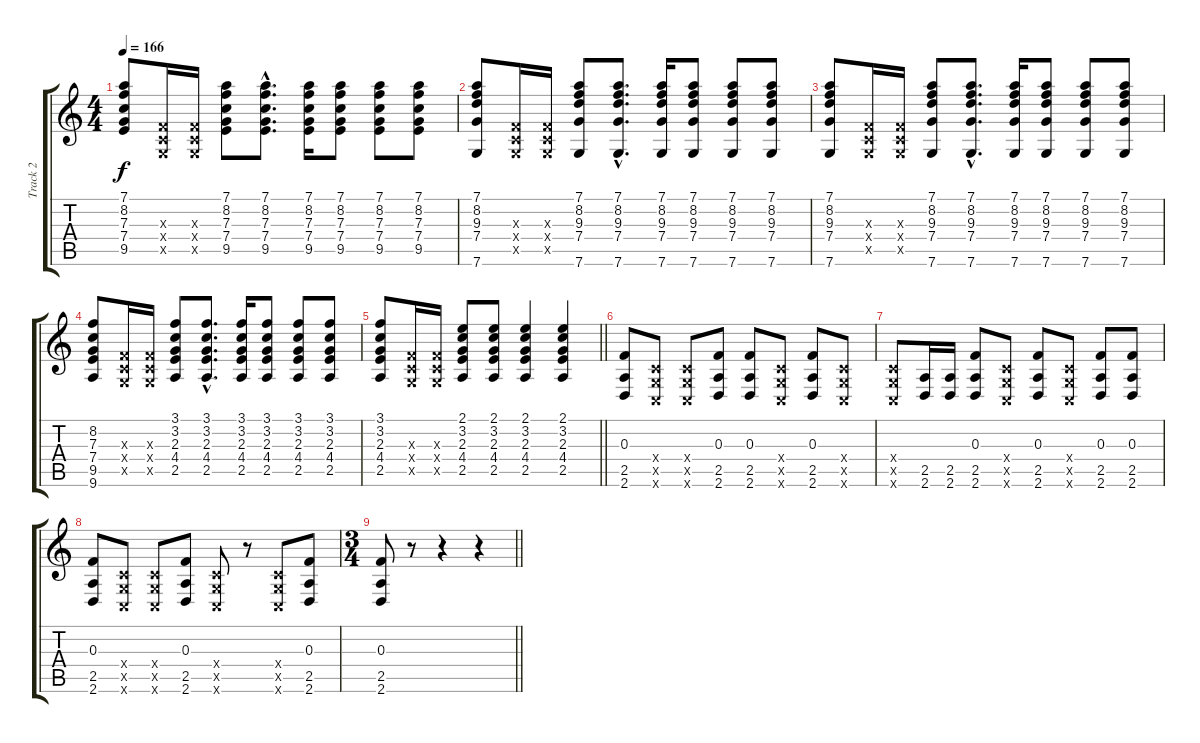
\track ("Track 2" "Track 2") {instrument electricguitarjazz}
\staff {score tabs}
\tuning (D4 A3 F3 C3 G2 C2) {hide}
\ts (4 4)
\tempo 166
\clef g2
\ks c
(7.1 8.2 7.3 7.4 9.5).8{dy f} (0.3{x} 0.4{x} 0.5{x}).16 (0.3{x} 0.4{x} 0.5{x}).16 (7.1 8.2 7.3 7.4 9.5).8 (7.1{hac} 8.2{hac} 7.3{hac} 7.4{hac} 9.5{hac}).8{d} (7.1 8.2 7.3 7.4 9.5).16 (7.1 8.2 7.3 7.4 9.5).8 (7.1 8.2 7.3 7.4 9.5).8 (7.1 8.2 7.3 7.4 9.5).8 |
(7.1 8.2 9.3 7.4 7.6).8 (0.3{x} 0.4{x} 0.5{x}).16 (0.3{x} 0.4{x} 0.5{x}).16 (7.1 8.2 9.3 7.4 7.6).8 (7.1{hac} 8.2{hac} 9.3{hac} 7.4{hac} 7.6{hac}).8{d} (7.1 8.2 9.3 7.4 7.6).16 (7.1 8.2 9.3 7.4 7.6).8 (7.1 8.2 9.3 7.4 7.6).8 (7.1 8.2 9.3 7.4 7.6).8 |
(7.1 8.2 9.3 7.4 7.6).8 (0.3{x} 0.4{x} 0.5{x}).16 (0.3{x} 0.4{x} 0.5{x}).16 (7.1 8.2 9.3 7.4 7.6).8 (7.1{hac} 8.2{hac} 9.3{hac} 7.4{hac} 7.6{hac}).8{d} (7.1 8.2 9.3 7.4 7.6).16 (7.1 8.2 9.3 7.4 7.6).8 (7.1 8.2 9.3 7.4 7.6).8 (7.1 8.2 9.3 7.4 7.6).8 |
(8.2 7.3 7.4 9.5 9.6).8 (0.3{x} 0.4{x} 0.5{x}).16 (0.3{x} 0.4{x} 0.5{x}).16 (3.1 3.2 2.3 4.4 2.5).8 (3.1{hac} 3.2{hac} 2.3{hac} 4.4{hac} 2.5{hac}).8{d} (3.1 3.2 2.3 4.4 2.5).16 (3.1 3.2 2.3 4.4 2.5).8 (3.1 3.2 2.3 4.4 2.5).8 (3.1 3.2 2.3 4.4 2.5).8 |
\barLineRight lightlight
(3.1 3.2 2.3 4.4 2.5).8 (0.3{x} 0.4{x} 0.5{x}).16 (0.3{x} 0.4{x} 0.5{x}).16 (2.1 3.2 2.3 4.4 2.5).8 (2.1 3.2 2.3 4.4 2.5).8 (2.1 3.2 2.3 4.4 2.5).4 (2.1 3.2 2.3 4.4 2.5).4 |
(0.3 2.5 2.6).8 (0.4{x} 0.5{x} 0.6{x}).8 (0.4{x} 0.5{x} 0.6{x}).8 (0.3 2.5 2.6).8 (0.3 2.5 2.6).8 (0.4{x} 0.5{x} 0.6{x}).8 (0.3 2.5 2.6).8 (0.4{x} 0.5{x} 0.6{x}).8 |
(0.4{x} 0.5{x} 0.6{x}).8 (2.5 2.6).16 (2.5 2.6).16 (0.3 2.5 2.6).8 (0.4{x} 0.5{x} 0.6{x}).8 (0.3 2.5 2.6).8 (0.4{x} 0.5{x} 0.6{x}).8 (0.3 2.5 2.6).8 (0.3 2.5 2.6).8 |
(0.3 2.5 2.6).8 (0.4{x} 0.5{x} 0.6{x}).8 (0.4{x} 0.5{x} 0.6{x}).8 (0.3 2.5 2.6).8 (0.4{x} 0.5{x} 0.6{x}).8 r.8 (0.4{x} 0.5{x} 0.6{x}).8 (0.3 2.5 2.6).8 |
\ts (3 4)
\barLineRight lightlight
(0.3 2.5 2.6).8 r.8 r.4 r.4
